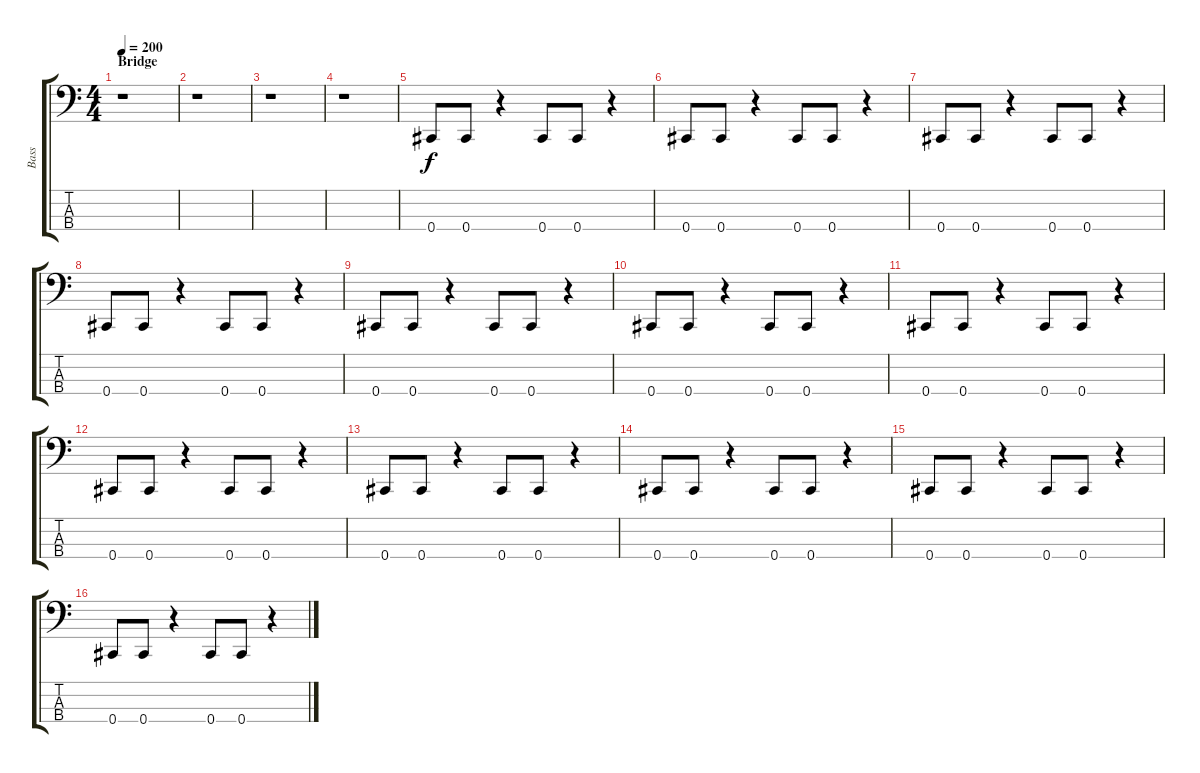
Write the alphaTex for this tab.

\track ("Bass" "Bass") {instrument electricbasspick}
\staff {score tabs}
\tuning (Gb2 Db2 Ab1 Db1) {hide}
\ts (4 4)
\section ("" "Bridge")
\tempo 200
\clef f4
\ks c
r.1{dy f} |
r.1 |
r.1 |
r.1 |
0.4.8 0.4.8 r.4 0.4.8 0.4.8 r.4 |
0.4.8 0.4.8 r.4 0.4.8 0.4.8 r.4 |
0.4.8 0.4.8 r.4 0.4.8 0.4.8 r.4 |
0.4.8 0.4.8 r.4 0.4.8 0.4.8 r.4 |
0.4.8 0.4.8 r.4 0.4.8 0.4.8 r.4 |
0.4.8 0.4.8 r.4 0.4.8 0.4.8 r.4 |
0.4.8 0.4.8 r.4 0.4.8 0.4.8 r.4 |
0.4.8 0.4.8 r.4 0.4.8 0.4.8 r.4 |
0.4.8 0.4.8 r.4 0.4.8 0.4.8 r.4 |
0.4.8 0.4.8 r.4 0.4.8 0.4.8 r.4 |
0.4.8 0.4.8 r.4 0.4.8 0.4.8 r.4 |
0.4.8 0.4.8 r.4 0.4.8 0.4.8 r.4
